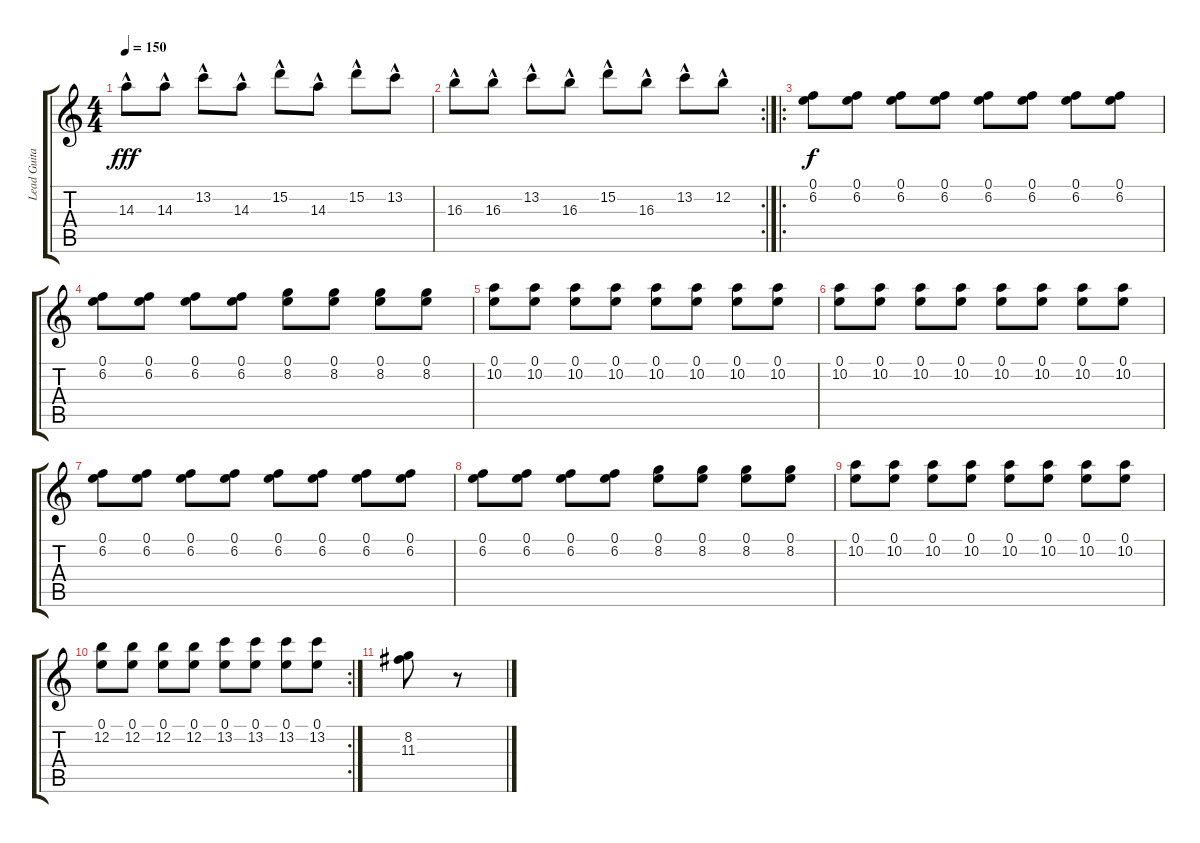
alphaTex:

\track ("Lead Guitar" "Lead Guita") {instrument distortionguitar}
\staff {score tabs}
\tuning (E4 B3 G3 D3 A2 E2) {hide}
\ts (4 4)
\tempo 150
\clef g2
\ks c
14.3{hac}.8{dy fff} 14.3{hac}.8 13.2{hac}.8 14.3{hac}.8 15.2{hac}.8 14.3{hac}.8 15.2{hac}.8 13.2{hac}.8 |
\rc 2
16.3{hac}.8 16.3{hac}.8 13.2{hac}.8 16.3{hac}.8 15.2{hac}.8 16.3{hac}.8 13.2{hac}.8 12.2{hac}.8 |
\ro
(0.1 6.2).8{dy f} (0.1 6.2).8 (0.1 6.2).8 (0.1 6.2).8 (0.1 6.2).8 (0.1 6.2).8 (0.1 6.2).8 (0.1 6.2).8 |
(0.1 6.2).8 (0.1 6.2).8 (0.1 6.2).8 (0.1 6.2).8 (0.1 8.2).8 (0.1 8.2).8 (0.1 8.2).8 (0.1 8.2).8 |
(0.1 10.2).8 (0.1 10.2).8 (0.1 10.2).8 (0.1 10.2).8 (0.1 10.2).8 (0.1 10.2).8 (0.1 10.2).8 (0.1 10.2).8 |
(0.1 10.2).8 (0.1 10.2).8 (0.1 10.2).8 (0.1 10.2).8 (0.1 10.2).8 (0.1 10.2).8 (0.1 10.2).8 (0.1 10.2).8 |
(0.1 6.2).8 (0.1 6.2).8 (0.1 6.2).8 (0.1 6.2).8 (0.1 6.2).8 (0.1 6.2).8 (0.1 6.2).8 (0.1 6.2).8 |
(0.1 6.2).8 (0.1 6.2).8 (0.1 6.2).8 (0.1 6.2).8 (0.1 8.2).8 (0.1 8.2).8 (0.1 8.2).8 (0.1 8.2).8 |
(0.1 10.2).8 (0.1 10.2).8 (0.1 10.2).8 (0.1 10.2).8 (0.1 10.2).8 (0.1 10.2).8 (0.1 10.2).8 (0.1 10.2).8 |
\rc 2
(0.1 12.2).8 (0.1 12.2).8 (0.1 12.2).8 (0.1 12.2).8 (0.1 13.2).8 (0.1 13.2).8 (0.1 13.2).8 (0.1 13.2).8 |
(8.2 11.3).8 r.8
